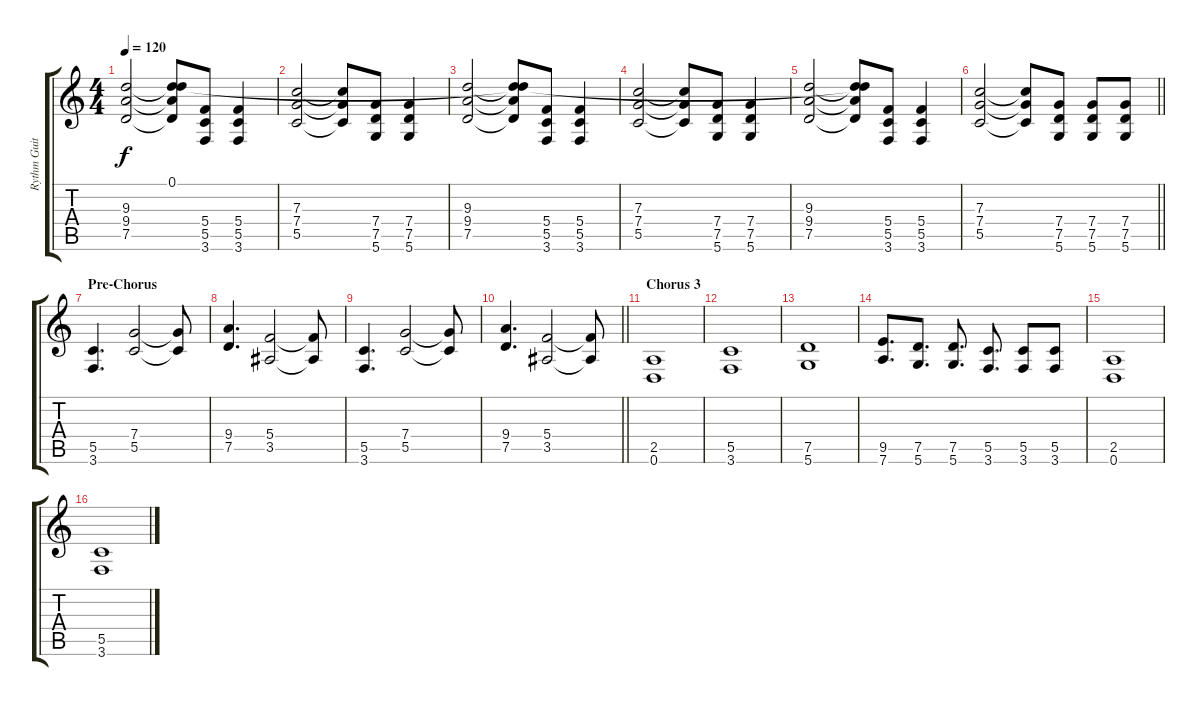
\track ("Rythm Guitar" "Rythm Guit") {instrument distortionguitar}
\staff {score tabs}
\tuning (D4 A3 F3 C3 G2 D2) {hide}
\ts (4 4)
\tempo 120
\clef g2
\ks c
(9.3 9.4 7.5).2{dy f} (0.1 9.3{t} 9.4{t} 7.5{t}).8 (5.4 5.5 3.6).8 (5.4 5.5 3.6).4 |
(7.3 7.4 5.5).2 (7.3{t} 7.4{t} 5.5{t}).8 (7.4 7.5 5.6).8 (7.4 7.5 5.6).4 |
(9.3 9.4 7.5).2 (0.1{t} 9.3{t} 9.4{t} 7.5{t}).8 (5.4 5.5 3.6).8 (5.4 5.5 3.6).4 |
(7.3 7.4 5.5).2 (7.3{t} 7.4{t} 5.5{t}).8 (7.4 7.5 5.6).8 (7.4 7.5 5.6).4 |
(9.3 9.4 7.5).2 (0.1{t} 9.3{t} 9.4{t} 7.5{t}).8 (5.4 5.5 3.6).8 (5.4 5.5 3.6).4 |
\barLineRight lightlight
(7.3 7.4 5.5).2 (7.3{t} 7.4{t} 5.5{t}).8 (7.4 7.5 5.6).8 (7.4 7.5 5.6).8 (7.4 7.5 5.6).8 |
\section ("" "Pre-Chorus")
(5.5 3.6).4{d} (7.4 5.5).2 (7.4{t} 5.5{t}).8 |
(9.4 7.5).4{d} (5.4 3.5).2 (5.4{t} 3.5{t}).8 |
(5.5 3.6).4{d} (7.4 5.5).2 (7.4{t} 5.5{t}).8 |
\barLineRight lightlight
(9.4 7.5).4{d} (5.4 3.5).2 (5.4{t} 3.5{t}).8 |
\section ("" "Chorus 3")
(2.5 0.6).1 |
(5.5 3.6).1 |
(7.5 5.6).1 |
(9.5 7.6).8{d} (7.5 5.6).8{d} (7.5 5.6).8{d} (5.5 3.6).8{d} (5.5 3.6).8 (5.5 3.6).8 |
(2.5 0.6).1 |
(5.5 3.6).1
